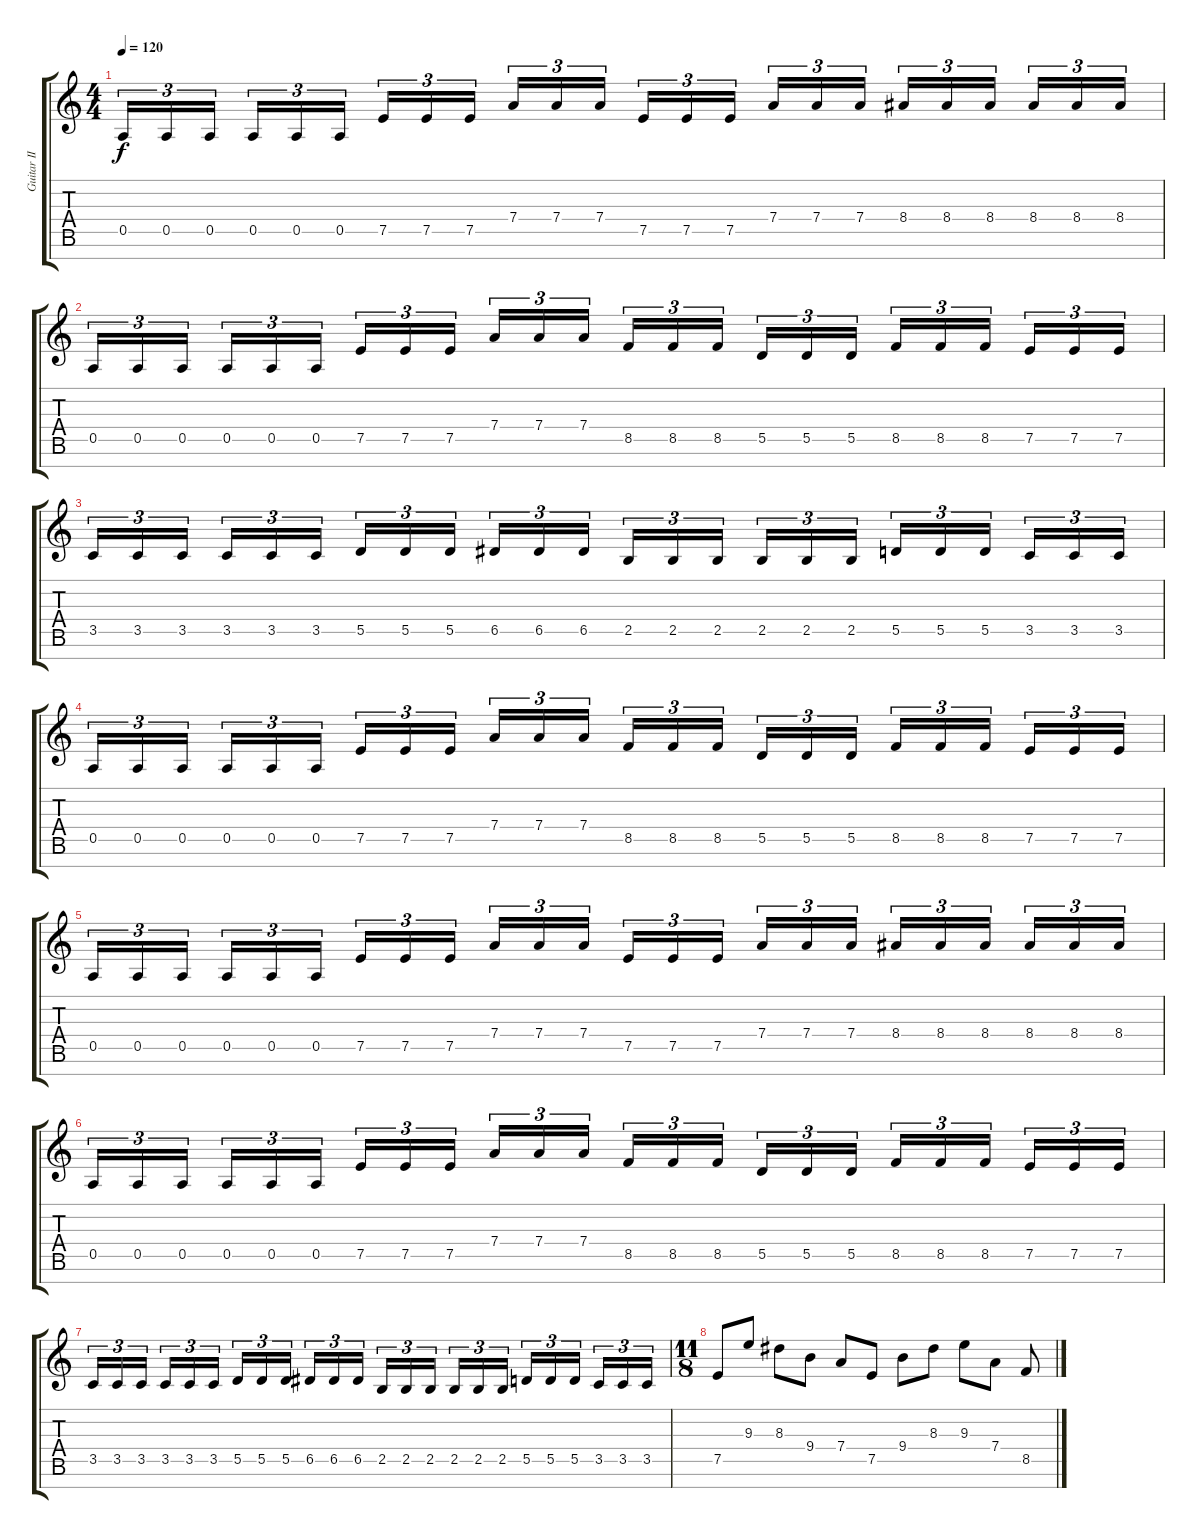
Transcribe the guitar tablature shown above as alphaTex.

\track ("Guitar II - Right" "Guitar II ") {instrument distortionguitar}
\staff {score tabs}
\tuning (E4 B3 G3 D3 A2 E2 B1) {hide}
\ts (4 4)
\tempo 120
\clef g2
\ks c
0.5.16{tu (3 2) dy f} 0.5.16{tu (3 2)} 0.5.16{tu (3 2)} 0.5.16{tu (3 2)} 0.5.16{tu (3 2)} 0.5.16{tu (3 2)} 7.5.16{tu (3 2)} 7.5.16{tu (3 2)} 7.5.16{tu (3 2)} 7.4.16{tu (3 2)} 7.4.16{tu (3 2)} 7.4.16{tu (3 2)} 7.5.16{tu (3 2)} 7.5.16{tu (3 2)} 7.5.16{tu (3 2)} 7.4.16{tu (3 2)} 7.4.16{tu (3 2)} 7.4.16{tu (3 2)} 8.4.16{tu (3 2)} 8.4.16{tu (3 2)} 8.4.16{tu (3 2)} 8.4.16{tu (3 2)} 8.4.16{tu (3 2)} 8.4.16{tu (3 2)} |
0.5.16{tu (3 2)} 0.5.16{tu (3 2)} 0.5.16{tu (3 2)} 0.5.16{tu (3 2)} 0.5.16{tu (3 2)} 0.5.16{tu (3 2)} 7.5.16{tu (3 2)} 7.5.16{tu (3 2)} 7.5.16{tu (3 2)} 7.4.16{tu (3 2)} 7.4.16{tu (3 2)} 7.4.16{tu (3 2)} 8.5.16{tu (3 2)} 8.5.16{tu (3 2)} 8.5.16{tu (3 2)} 5.5.16{tu (3 2)} 5.5.16{tu (3 2)} 5.5.16{tu (3 2)} 8.5.16{tu (3 2)} 8.5.16{tu (3 2)} 8.5.16{tu (3 2)} 7.5.16{tu (3 2)} 7.5.16{tu (3 2)} 7.5.16{tu (3 2)} |
3.5.16{tu (3 2)} 3.5.16{tu (3 2)} 3.5.16{tu (3 2)} 3.5.16{tu (3 2)} 3.5.16{tu (3 2)} 3.5.16{tu (3 2)} 5.5.16{tu (3 2)} 5.5.16{tu (3 2)} 5.5.16{tu (3 2)} 6.5.16{tu (3 2)} 6.5.16{tu (3 2)} 6.5.16{tu (3 2)} 2.5.16{tu (3 2)} 2.5.16{tu (3 2)} 2.5.16{tu (3 2)} 2.5.16{tu (3 2)} 2.5.16{tu (3 2)} 2.5.16{tu (3 2)} 5.5.16{tu (3 2)} 5.5.16{tu (3 2)} 5.5.16{tu (3 2)} 3.5.16{tu (3 2)} 3.5.16{tu (3 2)} 3.5.16{tu (3 2)} |
0.5.16{tu (3 2)} 0.5.16{tu (3 2)} 0.5.16{tu (3 2)} 0.5.16{tu (3 2)} 0.5.16{tu (3 2)} 0.5.16{tu (3 2)} 7.5.16{tu (3 2)} 7.5.16{tu (3 2)} 7.5.16{tu (3 2)} 7.4.16{tu (3 2)} 7.4.16{tu (3 2)} 7.4.16{tu (3 2)} 8.5.16{tu (3 2)} 8.5.16{tu (3 2)} 8.5.16{tu (3 2)} 5.5.16{tu (3 2)} 5.5.16{tu (3 2)} 5.5.16{tu (3 2)} 8.5.16{tu (3 2)} 8.5.16{tu (3 2)} 8.5.16{tu (3 2)} 7.5.16{tu (3 2)} 7.5.16{tu (3 2)} 7.5.16{tu (3 2)} |
0.5.16{tu (3 2)} 0.5.16{tu (3 2)} 0.5.16{tu (3 2)} 0.5.16{tu (3 2)} 0.5.16{tu (3 2)} 0.5.16{tu (3 2)} 7.5.16{tu (3 2)} 7.5.16{tu (3 2)} 7.5.16{tu (3 2)} 7.4.16{tu (3 2)} 7.4.16{tu (3 2)} 7.4.16{tu (3 2)} 7.5.16{tu (3 2)} 7.5.16{tu (3 2)} 7.5.16{tu (3 2)} 7.4.16{tu (3 2)} 7.4.16{tu (3 2)} 7.4.16{tu (3 2)} 8.4.16{tu (3 2)} 8.4.16{tu (3 2)} 8.4.16{tu (3 2)} 8.4.16{tu (3 2)} 8.4.16{tu (3 2)} 8.4.16{tu (3 2)} |
0.5.16{tu (3 2)} 0.5.16{tu (3 2)} 0.5.16{tu (3 2)} 0.5.16{tu (3 2)} 0.5.16{tu (3 2)} 0.5.16{tu (3 2)} 7.5.16{tu (3 2)} 7.5.16{tu (3 2)} 7.5.16{tu (3 2)} 7.4.16{tu (3 2)} 7.4.16{tu (3 2)} 7.4.16{tu (3 2)} 8.5.16{tu (3 2)} 8.5.16{tu (3 2)} 8.5.16{tu (3 2)} 5.5.16{tu (3 2)} 5.5.16{tu (3 2)} 5.5.16{tu (3 2)} 8.5.16{tu (3 2)} 8.5.16{tu (3 2)} 8.5.16{tu (3 2)} 7.5.16{tu (3 2)} 7.5.16{tu (3 2)} 7.5.16{tu (3 2)} |
3.5.16{tu (3 2)} 3.5.16{tu (3 2)} 3.5.16{tu (3 2)} 3.5.16{tu (3 2)} 3.5.16{tu (3 2)} 3.5.16{tu (3 2)} 5.5.16{tu (3 2)} 5.5.16{tu (3 2)} 5.5.16{tu (3 2)} 6.5.16{tu (3 2)} 6.5.16{tu (3 2)} 6.5.16{tu (3 2)} 2.5.16{tu (3 2)} 2.5.16{tu (3 2)} 2.5.16{tu (3 2)} 2.5.16{tu (3 2)} 2.5.16{tu (3 2)} 2.5.16{tu (3 2)} 5.5.16{tu (3 2)} 5.5.16{tu (3 2)} 5.5.16{tu (3 2)} 3.5.16{tu (3 2)} 3.5.16{tu (3 2)} 3.5.16{tu (3 2)} |
\ts (11 8)
\section ("" "")
7.5.8 9.3.8 8.3.8 9.4.8 7.4.8 7.5.8 9.4.8 8.3.8 9.3.8 7.4.8 8.5.8
